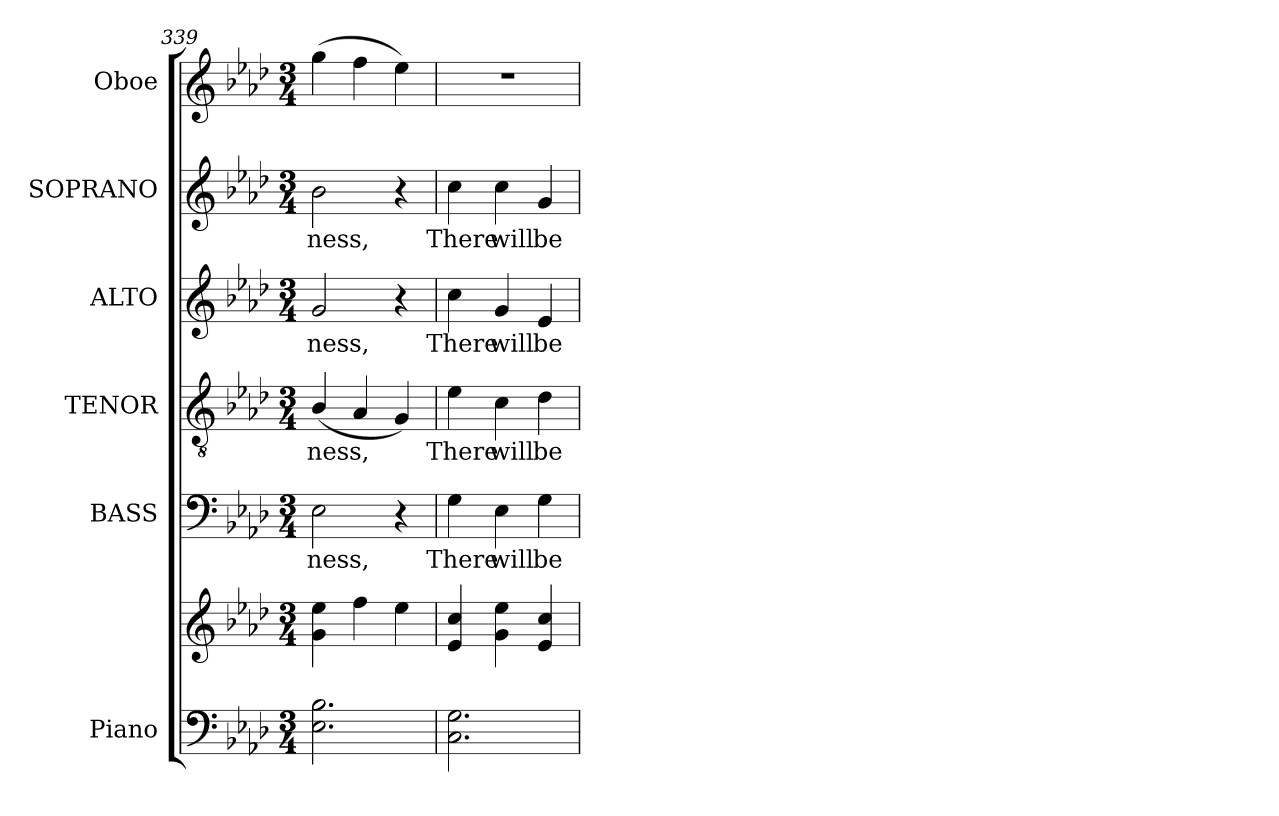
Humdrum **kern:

**kern	**kern	**kern	**text	**kern	**text	**kern	**text	**kern	**text	**kern
*part6	*part6	*part5	*part5	*part4	*part4	*part3	*part3	*part2	*part2	*part1
*staff7	*staff6	*staff5	*staff5	*staff4	*staff4	*staff3	*staff3	*staff2	*staff2	*staff1
*I"Piano	*	*I"BASS	*	*I"TENOR	*	*I"ALTO	*	*I"SOPRANO	*	*I"Oboe
*I'Pno.	*	*I'B.	*	*I'T.	*	*I'A.	*	*I'S.	*	*I'Ob.
!!LO:PB:g=z
*clefF4	*clefG2	*clefF4	*	*clefGv2	*	*clefG2	*	*clefG2	*	*clefG2
*	*	*	*	*ITrd7c12	*	*	*	*	*	*
*k[b-e-a-d-]	*k[b-e-a-d-]	*k[b-e-a-d-]	*	*k[b-e-a-d-]	*	*k[b-e-a-d-]	*	*k[b-e-a-d-]	*	*k[b-e-a-d-]
*A-:	*A-:	*A-:	*	*A-:	*	*A-:	*	*A-:	*	*A-:
*M3/4	*M3/4	*M3/4	*	*M3/4	*	*M3/4	*	*M3/4	*	*M3/4
=339	=339	=339	=339	=339	=339	=339	=339	=339	=339	=339
!	!	!	!LO:LY:b:color=#000000	!	!	!	!	!	!	!
!	!	!	!	!	!LO:LY:b:color=#000000	!	!	!	!	!
!	!	!	!	!	!	!	!LO:LY:b:color=#000000	!	!	!
!	!	!	!	!	!	!	!	!	!LO:LY:b:color=#000000	!
2.E-i\ 2.B-i	4gi\ 4ee-i	2E-i\	-ness,	(4BB-i/	-ness,	2gi/	-ness,	2b-i\	-ness,	(4ggi\
.	4ffi\	.	.	4AA-i/	.	.	.	.	.	4ffi\
.	4ee-i\	4r	.	4GGi/)	.	4r	.	4r	.	4ee-i\)
=340	=340	=340	=340	=340	=340	=340	=340	=340	=340	=340
!	!	!	!LO:LY:b:color=#000000	!	!	!	!	!	!	!
!	!	!	!	!	!LO:LY:b:color=#000000	!	!	!	!	!
!	!	!	!	!	!	!	!LO:LY:b:color=#000000	!	!	!
!	!	!	!	!	!	!	!	!	!LO:LY:b:color=#000000	!LO:N:vis=1
2.Ci\ 2.Gi	4e-i/ 4cci	4Gi\	There	4E-i\	There	4cci\	There	4cci\	There	2.r
!	!	!	!LO:LY:b:color=#000000	!	!	!	!	!	!	!
!	!	!	!	!	!LO:LY:b:color=#000000	!	!	!	!	!
!	!	!	!	!	!	!	!LO:LY:b:color=#000000	!	!	!
!	!	!	!	!	!	!	!	!	!LO:LY:b:color=#000000	!
.	4gi\ 4ee-i	4E-i\	will	4Ci\	will	4gi/	will	4cci\	will	.
!	!	!	!LO:LY:b:color=#000000	!	!	!	!	!	!	!
!	!	!	!	!	!LO:LY:b:color=#000000	!	!	!	!	!
!	!	!	!	!	!	!	!LO:LY:b:color=#000000	!	!	!
!	!	!	!	!	!	!	!	!	!LO:LY:b:color=#000000	!
.	4e-i/ 4cci	4Gi\	be	4D-i\	be	4e-i/	be	4gi/	be	.
=	=	=	=	=	=	=	=	=	=	=
*-	*-	*-	*-	*-	*-	*-	*-	*-	*-	*-
